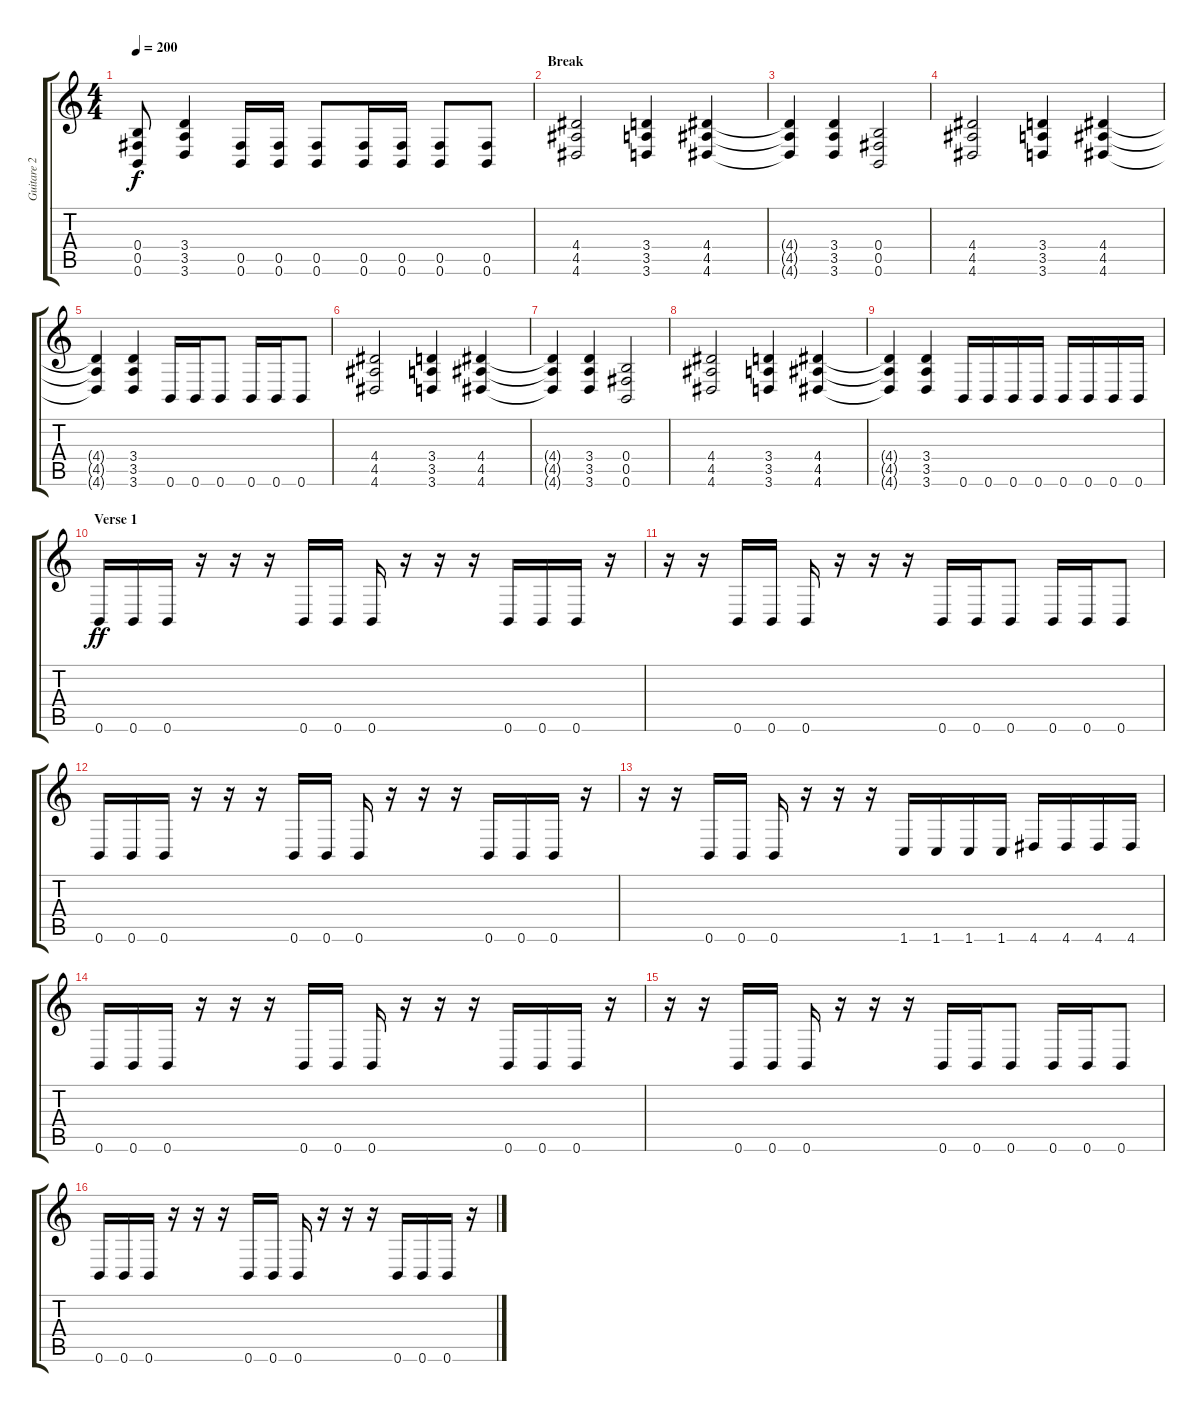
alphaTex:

\track ("Guitare 2" "Guitare 2") {instrument distortionguitar}
\staff {score tabs}
\tuning (Db4 Ab3 E3 B2 Gb2 B1) {hide}
\ts (4 4)
\tempo 200
\clef g2
\ks c
(0.4 0.5 0.6).8{dy f} (3.4 3.5 3.6).4 (0.5 0.6).16 (0.5 0.6).16 (0.5 0.6).8 (0.5 0.6).16 (0.5 0.6).16 (0.5 0.6).8 (0.5 0.6).8 |
\section ("" "Break ")
(4.4 4.5 4.6).2 (3.4 3.5 3.6).4 (4.4 4.5 4.6).4 |
(4.4{t} 4.5{t} 4.6{t}).4 (3.4 3.5 3.6).4 (0.4 0.5 0.6).2 |
(4.4 4.5 4.6).2 (3.4 3.5 3.6).4 (4.4 4.5 4.6).4 |
(4.4{t} 4.5{t} 4.6{t}).4 (3.4 3.5 3.6).4 0.6.16 0.6.16 0.6.8 0.6.16 0.6.16 0.6.8 |
(4.4 4.5 4.6).2 (3.4 3.5 3.6).4 (4.4 4.5 4.6).4 |
(4.4{t} 4.5{t} 4.6{t}).4 (3.4 3.5 3.6).4 (0.4 0.5 0.6).2 |
(4.4 4.5 4.6).2 (3.4 3.5 3.6).4 (4.4 4.5 4.6).4 |
(4.4{t} 4.5{t} 4.6{t}).4 (3.4 3.5 3.6).4 0.6.16 0.6.16 0.6.16 0.6.16 0.6.16 0.6.16 0.6.16 0.6.16 |
\section ("" "Verse 1")
0.6.16{dy ff} 0.6.16 0.6.16 r.16 r.16 r.16 0.6.16 0.6.16 0.6.16 r.16 r.16 r.16 0.6.16 0.6.16 0.6.16 r.16 |
r.16 r.16 0.6.16 0.6.16 0.6.16 r.16 r.16 r.16 0.6.16 0.6.16 0.6.8 0.6.16 0.6.16 0.6.8 |
0.6.16 0.6.16 0.6.16 r.16 r.16 r.16 0.6.16 0.6.16 0.6.16 r.16 r.16 r.16 0.6.16 0.6.16 0.6.16 r.16 |
r.16 r.16 0.6.16 0.6.16 0.6.16 r.16 r.16 r.16 1.6.16 1.6.16 1.6.16 1.6.16 4.6.16 4.6.16 4.6.16 4.6.16 |
0.6.16 0.6.16 0.6.16 r.16 r.16 r.16 0.6.16 0.6.16 0.6.16 r.16 r.16 r.16 0.6.16 0.6.16 0.6.16 r.16 |
r.16 r.16 0.6.16 0.6.16 0.6.16 r.16 r.16 r.16 0.6.16 0.6.16 0.6.8 0.6.16 0.6.16 0.6.8 |
0.6.16 0.6.16 0.6.16 r.16 r.16 r.16 0.6.16 0.6.16 0.6.16 r.16 r.16 r.16 0.6.16 0.6.16 0.6.16 r.16
